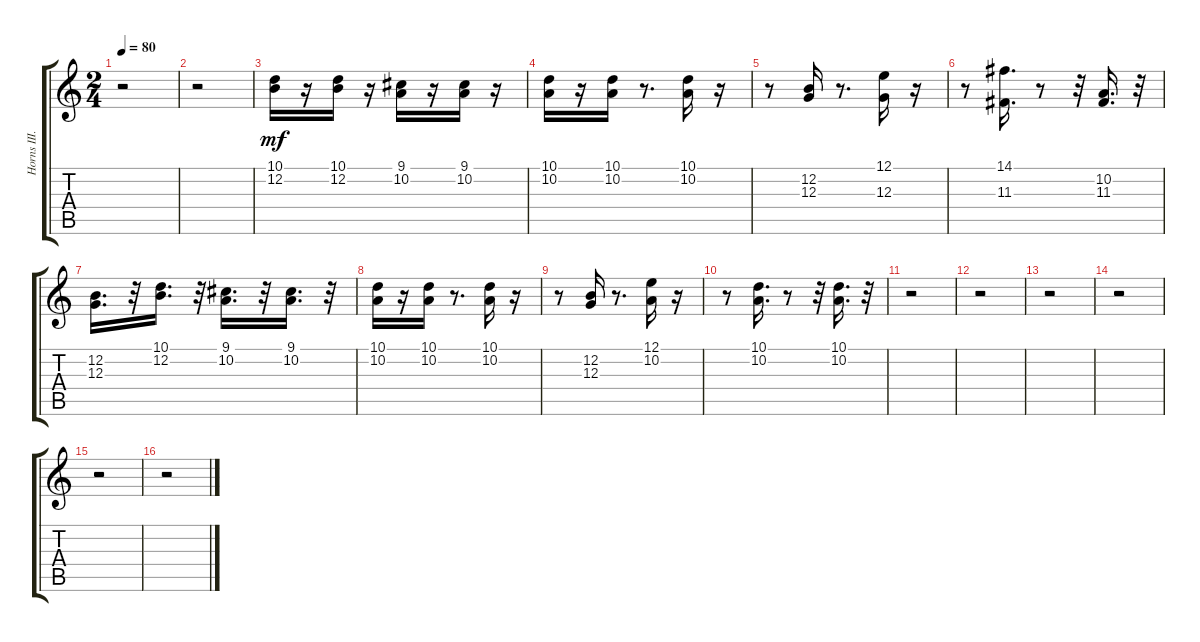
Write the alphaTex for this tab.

\track ("Horns III., IV. C" "Horns III.") {instrument frenchhorn}
\staff {score tabs}
\tuning (E4 B3 G3 D3 A2 E2) {hide}
\ts (2 4)
\tempo 80
\clef g2
\ks c
r.2{dy f} |
r.2 |
(10.1 12.2).16{dy mf} r.16 (10.1 12.2).16 r.16 (9.1 10.2).16 r.16 (9.1 10.2).16 r.16 |
(10.1 10.2).16 r.16 (10.1 10.2).16 r.8{d} (10.1 10.2).16 r.16 |
r.8 (12.2 12.3).16 r.8{d} (12.1 12.3).16 r.16 |
r.8 (14.1 11.3).16{d} r.8 r.32 (10.2 11.3).16{d} r.32 |
(12.2 12.3).16{d} r.32 (10.1 12.2).16{d} r.32 (9.1 10.2).16{d} r.32 (9.1 10.2).16{d} r.32 |
(10.1 10.2).16 r.16 (10.1 10.2).16 r.8{d} (10.1 10.2).16 r.16 |
r.8 (12.2 12.3).16 r.8{d} (12.1 10.2).16 r.16 |
r.8 (10.1 10.2).16{d} r.8 r.32 (10.1 10.2).16{d} r.32 |
r.2 |
r.2 |
r.2 |
r.2 |
r.2 |
r.2
